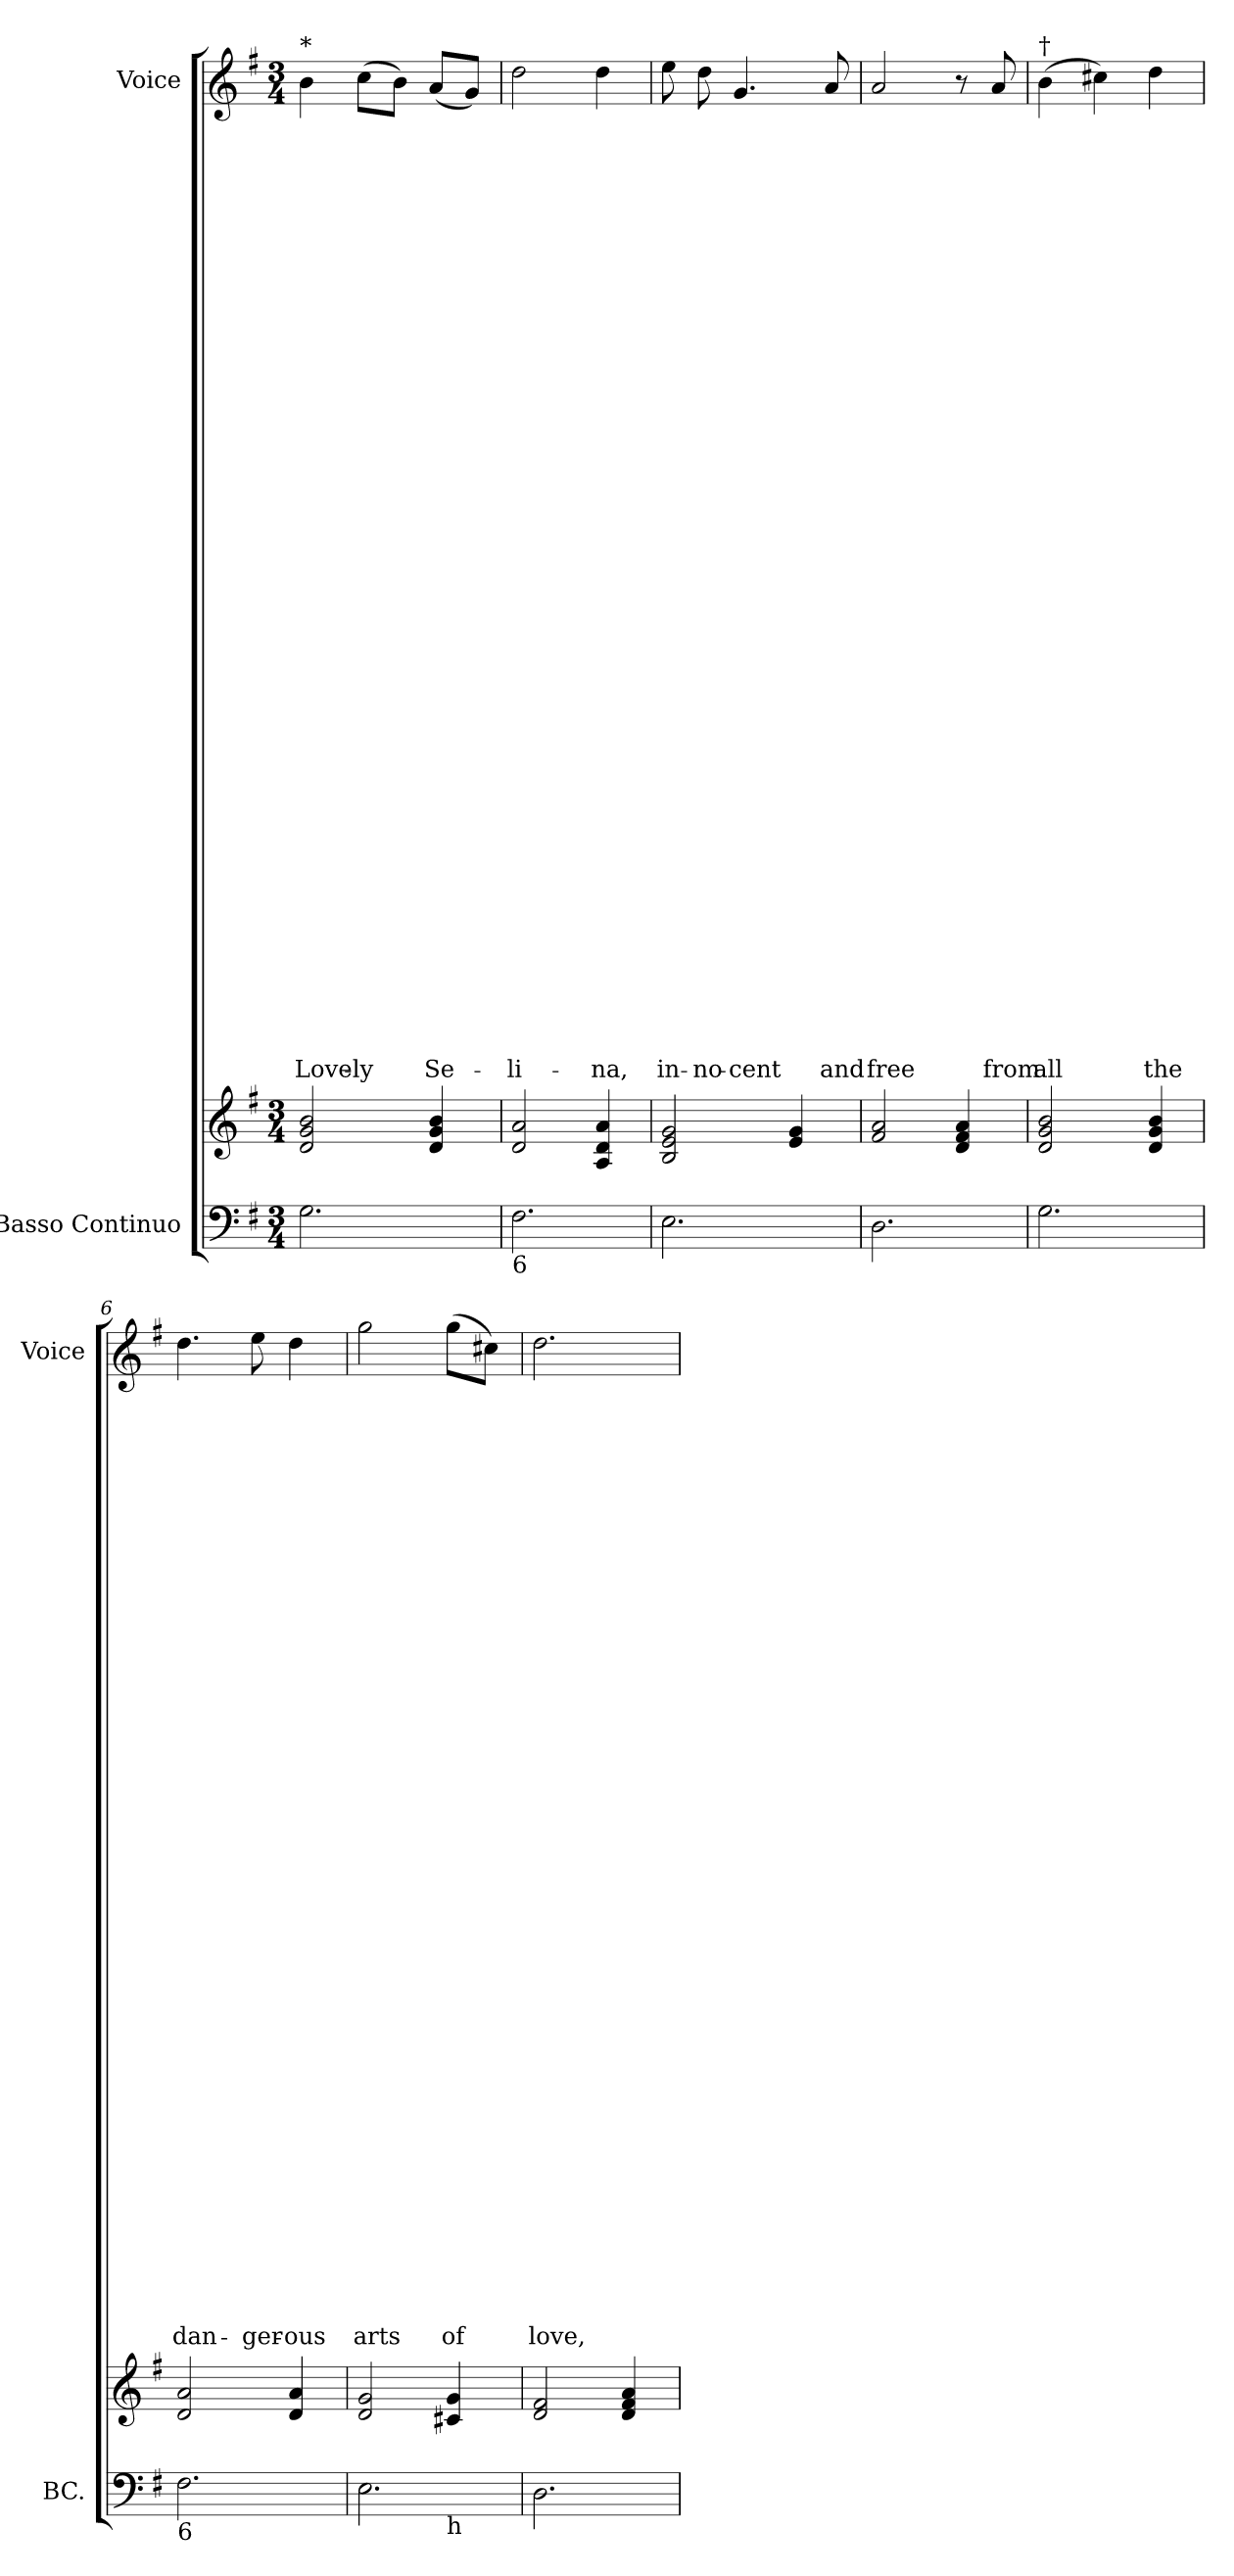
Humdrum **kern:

**kern	**kern	**kern	**text	**text	**text	**text	**text	**text	**text	**text	**text	**text	**text	**text	**text	**text	**text	**text	**text	**text	**text	**text	**text	**text	**text	**text	**text	**text	**text	**text	**text	**text	**text	**text	**text	**text	**text	**text	**text	**text	**text	**text	**text
*part2	*part2	*part1	*part1	*part1	*part1	*part1	*part1	*part1	*part1	*part1	*part1	*part1	*part1	*part1	*part1	*part1	*part1	*part1	*part1	*part1	*part1	*part1	*part1	*part1	*part1	*part1	*part1	*part1	*part1	*part1	*part1	*part1	*part1	*part1	*part1	*part1	*part1	*part1	*part1	*part1	*part1	*part1	*part1
*staff3	*staff2	*staff1	*staff1	*staff1	*staff1	*staff1	*staff1	*staff1	*staff1	*staff1	*staff1	*staff1	*staff1	*staff1	*staff1	*staff1	*staff1	*staff1	*staff1	*staff1	*staff1	*staff1	*staff1	*staff1	*staff1	*staff1	*staff1	*staff1	*staff1	*staff1	*staff1	*staff1	*staff1	*staff1	*staff1	*staff1	*staff1	*staff1	*staff1	*staff1	*staff1	*staff1	*staff1
*I"Basso Continuo	*	*I"Voice	*	*	*	*	*	*	*	*	*	*	*	*	*	*	*	*	*	*	*	*	*	*	*	*	*	*	*	*	*	*	*	*	*	*	*	*	*	*	*	*	*
*I'BC.	*	*I'Voice	*	*	*	*	*	*	*	*	*	*	*	*	*	*	*	*	*	*	*	*	*	*	*	*	*	*	*	*	*	*	*	*	*	*	*	*	*	*	*	*	*
*clefF4	*clefG2	*clefG2	*	*	*	*	*	*	*	*	*	*	*	*	*	*	*	*	*	*	*	*	*	*	*	*	*	*	*	*	*	*	*	*	*	*	*	*	*	*	*	*	*
*k[f#]	*k[f#]	*k[f#]	*	*	*	*	*	*	*	*	*	*	*	*	*	*	*	*	*	*	*	*	*	*	*	*	*	*	*	*	*	*	*	*	*	*	*	*	*	*	*	*	*
*G:	*G:	*G:	*	*	*	*	*	*	*	*	*	*	*	*	*	*	*	*	*	*	*	*	*	*	*	*	*	*	*	*	*	*	*	*	*	*	*	*	*	*	*	*	*
*M3/4	*M3/4	*M3/4	*	*	*	*	*	*	*	*	*	*	*	*	*	*	*	*	*	*	*	*	*	*	*	*	*	*	*	*	*	*	*	*	*	*	*	*	*	*	*	*	*
=1	=1	=1	=1	=1	=1	=1	=1	=1	=1	=1	=1	=1	=1	=1	=1	=1	=1	=1	=1	=1	=1	=1	=1	=1	=1	=1	=1	=1	=1	=1	=1	=1	=1	=1	=1	=1	=1	=1	=1	=1	=1	=1	=1
!	!	!LO:TX:a:i:t=*	!	!	!	!	!	!	!	!	!	!	!	!	!	!	!	!	!	!	!	!	!	!	!	!	!	!	!	!	!	!	!	!	!	!	!	!	!	!	!	!	!
!	!	!	!	!	!	!	!	!	!	!	!	!	!	!	!	!	!	!	!	!	!	!	!	!	!	!	!	!	!	!	!	!	!	!	!	!	!	!	!	!	!	!	!LO:LY:b
2.G\	2d/ 2g/ 2b/	4b\	.	.	.	.	.	.	.	.	.	.	.	.	.	.	.	.	.	.	.	.	.	.	.	.	.	.	.	.	.	.	.	.	.	.	.	.	.	.	.	.	Love-
!	!	!	!	!	!	!	!	!	!	!	!	!	!	!	!	!	!	!	!	!	!	!	!	!	!	!	!	!	!	!	!	!	!	!	!	!	!	!	!	!	!	!	!LO:LY:b
.	.	(>8cc\L	.	.	.	.	.	.	.	.	.	.	.	.	.	.	.	.	.	.	.	.	.	.	.	.	.	.	.	.	.	.	.	.	.	.	.	.	.	.	.	.	-ly
.	.	8b\J)	.	.	.	.	.	.	.	.	.	.	.	.	.	.	.	.	.	.	.	.	.	.	.	.	.	.	.	.	.	.	.	.	.	.	.	.	.	.	.	.	.
!	!	!	!	!	!	!	!	!	!	!	!	!	!	!	!	!	!	!	!	!	!	!	!	!	!	!	!	!	!	!	!	!	!	!	!	!	!	!	!	!	!	!	!LO:LY:b
.	4d/ 4g/ 4b/	(<8a/L	.	.	.	.	.	.	.	.	.	.	.	.	.	.	.	.	.	.	.	.	.	.	.	.	.	.	.	.	.	.	.	.	.	.	.	.	.	.	.	.	Se-
.	.	8g/J)	.	.	.	.	.	.	.	.	.	.	.	.	.	.	.	.	.	.	.	.	.	.	.	.	.	.	.	.	.	.	.	.	.	.	.	.	.	.	.	.	.
=2	=2	=2	=2	=2	=2	=2	=2	=2	=2	=2	=2	=2	=2	=2	=2	=2	=2	=2	=2	=2	=2	=2	=2	=2	=2	=2	=2	=2	=2	=2	=2	=2	=2	=2	=2	=2	=2	=2	=2	=2	=2	=2	=2
!LO:TX:b:t=6	!	!	!	!	!	!	!	!	!	!	!	!	!	!	!	!	!	!	!	!	!	!	!	!	!	!	!	!	!	!	!	!	!	!	!	!	!	!	!	!	!	!	!
!	!	!	!	!	!	!	!	!	!	!	!	!	!	!	!	!	!	!	!	!	!	!	!	!	!	!	!	!	!	!	!	!	!	!	!	!	!	!	!	!	!	!	!LO:LY:b
2.F#\	2d/ 2a/	2dd\	.	.	.	.	.	.	.	.	.	.	.	.	.	.	.	.	.	.	.	.	.	.	.	.	.	.	.	.	.	.	.	.	.	.	.	.	.	.	.	.	-li-
!	!	!	!	!	!	!	!	!	!	!	!	!	!	!	!	!	!	!	!	!	!	!	!	!	!	!	!	!	!	!	!	!	!	!	!	!	!	!	!	!	!	!	!LO:LY:b
.	4A/ 4d/ 4a/	4dd\	.	.	.	.	.	.	.	.	.	.	.	.	.	.	.	.	.	.	.	.	.	.	.	.	.	.	.	.	.	.	.	.	.	.	.	.	.	.	.	.	-na,
=3	=3	=3	=3	=3	=3	=3	=3	=3	=3	=3	=3	=3	=3	=3	=3	=3	=3	=3	=3	=3	=3	=3	=3	=3	=3	=3	=3	=3	=3	=3	=3	=3	=3	=3	=3	=3	=3	=3	=3	=3	=3	=3	=3
!	!	!	!	!	!	!	!	!	!	!	!	!	!	!	!	!	!	!	!	!	!	!	!	!	!	!	!	!	!	!	!	!	!	!	!	!	!	!	!	!	!	!	!LO:LY:b
2.E\	2B/ 2e/ 2g/	8ee\	.	.	.	.	.	.	.	.	.	.	.	.	.	.	.	.	.	.	.	.	.	.	.	.	.	.	.	.	.	.	.	.	.	.	.	.	.	.	.	.	in-
!	!	!	!	!	!	!	!	!	!	!	!	!	!	!	!	!	!	!	!	!	!	!	!	!	!	!	!	!	!	!	!	!	!	!	!	!	!	!	!	!	!	!	!LO:LY:b
.	.	8dd\	.	.	.	.	.	.	.	.	.	.	.	.	.	.	.	.	.	.	.	.	.	.	.	.	.	.	.	.	.	.	.	.	.	.	.	.	.	.	.	.	-no-
!	!	!	!	!	!	!	!	!	!	!	!	!	!	!	!	!	!	!	!	!	!	!	!	!	!	!	!	!	!	!	!	!	!	!	!	!	!	!	!	!	!	!	!LO:LY:b
.	.	4.g/	.	.	.	.	.	.	.	.	.	.	.	.	.	.	.	.	.	.	.	.	.	.	.	.	.	.	.	.	.	.	.	.	.	.	.	.	.	.	.	.	-cent
.	4e/ 4g/	.	.	.	.	.	.	.	.	.	.	.	.	.	.	.	.	.	.	.	.	.	.	.	.	.	.	.	.	.	.	.	.	.	.	.	.	.	.	.	.	.	.
!	!	!	!	!	!	!	!	!	!	!	!	!	!	!	!	!	!	!	!	!	!	!	!	!	!	!	!	!	!	!	!	!	!	!	!	!	!	!	!	!	!	!	!LO:LY:b
.	.	8a/	.	.	.	.	.	.	.	.	.	.	.	.	.	.	.	.	.	.	.	.	.	.	.	.	.	.	.	.	.	.	.	.	.	.	.	.	.	.	.	.	and
=4	=4	=4	=4	=4	=4	=4	=4	=4	=4	=4	=4	=4	=4	=4	=4	=4	=4	=4	=4	=4	=4	=4	=4	=4	=4	=4	=4	=4	=4	=4	=4	=4	=4	=4	=4	=4	=4	=4	=4	=4	=4	=4	=4
!	!	!	!	!	!	!	!	!	!	!	!	!	!	!	!	!	!	!	!	!	!	!	!	!	!	!	!	!	!	!	!	!	!	!	!	!	!	!	!	!	!	!	!LO:LY:b
2.D\	2f#/ 2a/	2a/	.	.	.	.	.	.	.	.	.	.	.	.	.	.	.	.	.	.	.	.	.	.	.	.	.	.	.	.	.	.	.	.	.	.	.	.	.	.	.	.	free
.	4d/ 4f#/ 4a/	8r	.	.	.	.	.	.	.	.	.	.	.	.	.	.	.	.	.	.	.	.	.	.	.	.	.	.	.	.	.	.	.	.	.	.	.	.	.	.	.	.	.
!	!	!	!	!	!	!	!	!	!	!	!	!	!	!	!	!	!	!	!	!	!	!	!	!	!	!	!	!	!	!	!	!	!	!	!	!	!	!	!	!	!	!	!LO:LY:b
.	.	8a/	.	.	.	.	.	.	.	.	.	.	.	.	.	.	.	.	.	.	.	.	.	.	.	.	.	.	.	.	.	.	.	.	.	.	.	.	.	.	.	.	from
!!LO:LB:g=z
=5	=5	=5	=5	=5	=5	=5	=5	=5	=5	=5	=5	=5	=5	=5	=5	=5	=5	=5	=5	=5	=5	=5	=5	=5	=5	=5	=5	=5	=5	=5	=5	=5	=5	=5	=5	=5	=5	=5	=5	=5	=5	=5	=5
!	!	!LO:TX:a:t=†	!	!	!	!	!	!	!	!	!	!	!	!	!	!	!	!	!	!	!	!	!	!	!	!	!	!	!	!	!	!	!	!	!	!	!	!	!	!	!	!	!
!	!	!	!	!	!	!	!	!	!	!	!	!	!	!	!	!	!	!	!	!	!	!	!	!	!	!	!	!	!	!	!	!	!	!	!	!	!	!	!	!	!	!	!LO:LY:b
2.G\	2d/ 2g/ 2b/	(>4b\	.	.	.	.	.	.	.	.	.	.	.	.	.	.	.	.	.	.	.	.	.	.	.	.	.	.	.	.	.	.	.	.	.	.	.	.	.	.	.	.	all
.	.	4cc#X\)	.	.	.	.	.	.	.	.	.	.	.	.	.	.	.	.	.	.	.	.	.	.	.	.	.	.	.	.	.	.	.	.	.	.	.	.	.	.	.	.	.
!	!	!	!	!	!	!	!	!	!	!	!	!	!	!	!	!	!	!	!	!	!	!	!	!	!	!	!	!	!	!	!	!	!	!	!	!	!	!	!	!	!	!	!LO:LY:b
.	4d/ 4g/ 4b/	4dd\	.	.	.	.	.	.	.	.	.	.	.	.	.	.	.	.	.	.	.	.	.	.	.	.	.	.	.	.	.	.	.	.	.	.	.	.	.	.	.	.	the
=6	=6	=6	=6	=6	=6	=6	=6	=6	=6	=6	=6	=6	=6	=6	=6	=6	=6	=6	=6	=6	=6	=6	=6	=6	=6	=6	=6	=6	=6	=6	=6	=6	=6	=6	=6	=6	=6	=6	=6	=6	=6	=6	=6
!LO:TX:b:t=6	!	!	!	!	!	!	!	!	!	!	!	!	!	!	!	!	!	!	!	!	!	!	!	!	!	!	!	!	!	!	!	!	!	!	!	!	!	!	!	!	!	!	!
!	!	!	!	!	!	!	!	!	!	!	!	!	!	!	!	!	!	!	!	!	!	!	!	!	!	!	!	!	!	!	!	!	!	!	!	!	!	!	!	!	!	!	!LO:LY:b
2.F#\	2d/ 2a/	4.dd\	.	.	.	.	.	.	.	.	.	.	.	.	.	.	.	.	.	.	.	.	.	.	.	.	.	.	.	.	.	.	.	.	.	.	.	.	.	.	.	.	dan-
!	!	!	!	!	!	!	!	!	!	!	!	!	!	!	!	!	!	!	!	!	!	!	!	!	!	!	!	!	!	!	!	!	!	!	!	!	!	!	!	!	!	!	!LO:LY:b
.	.	8ee\	.	.	.	.	.	.	.	.	.	.	.	.	.	.	.	.	.	.	.	.	.	.	.	.	.	.	.	.	.	.	.	.	.	.	.	.	.	.	.	.	-ger-
!	!	!	!	!	!	!	!	!	!	!	!	!	!	!	!	!	!	!	!	!	!	!	!	!	!	!	!	!	!	!	!	!	!	!	!	!	!	!	!	!	!	!	!LO:LY:b
.	4d/ 4a/	4dd\	.	.	.	.	.	.	.	.	.	.	.	.	.	.	.	.	.	.	.	.	.	.	.	.	.	.	.	.	.	.	.	.	.	.	.	.	.	.	.	.	-ous
=7	=7	=7	=7	=7	=7	=7	=7	=7	=7	=7	=7	=7	=7	=7	=7	=7	=7	=7	=7	=7	=7	=7	=7	=7	=7	=7	=7	=7	=7	=7	=7	=7	=7	=7	=7	=7	=7	=7	=7	=7	=7	=7	=7
!LO:TX:b:t=7	!	!	!	!	!	!	!	!	!	!	!	!	!	!	!	!	!	!	!	!	!	!	!	!	!	!	!	!	!	!	!	!	!	!	!	!	!	!	!	!	!	!	!
!	!	!	!	!	!	!	!	!	!	!	!	!	!	!	!	!	!	!	!	!	!	!	!	!	!	!	!	!	!	!	!	!	!	!	!	!	!	!	!	!	!	!	!LO:LY:b
*^	*	*	*	*	*	*	*	*	*	*	*	*	*	*	*	*	*	*	*	*	*	*	*	*	*	*	*	*	*	*	*	*	*	*	*	*	*	*	*	*	*	*	*
2.E\	2ryy	2d/ 2g/	2gg\	.	.	.	.	.	.	.	.	.	.	.	.	.	.	.	.	.	.	.	.	.	.	.	.	.	.	.	.	.	.	.	.	.	.	.	.	.	.	.	.	arts
!	!LO:TX:b:t=h	!	!	!	!	!	!	!	!	!	!	!	!	!	!	!	!	!	!	!	!	!	!	!	!	!	!	!	!	!	!	!	!	!	!	!	!	!	!	!	!	!	!	!
!	!	!	!	!	!	!	!	!	!	!	!	!	!	!	!	!	!	!	!	!	!	!	!	!	!	!	!	!	!	!	!	!	!	!	!	!	!	!	!	!	!	!	!	!LO:LY:b
.	4ryy	4c#X/ 4g/	(>8gg\L	.	.	.	.	.	.	.	.	.	.	.	.	.	.	.	.	.	.	.	.	.	.	.	.	.	.	.	.	.	.	.	.	.	.	.	.	.	.	.	.	of
.	.	.	8cc#X\J)	.	.	.	.	.	.	.	.	.	.	.	.	.	.	.	.	.	.	.	.	.	.	.	.	.	.	.	.	.	.	.	.	.	.	.	.	.	.	.	.	.
=8	=8	=8	=8	=8	=8	=8	=8	=8	=8	=8	=8	=8	=8	=8	=8	=8	=8	=8	=8	=8	=8	=8	=8	=8	=8	=8	=8	=8	=8	=8	=8	=8	=8	=8	=8	=8	=8	=8	=8	=8	=8	=8	=8	=8
!	!	!	!	!	!	!	!	!	!	!	!	!	!	!	!	!	!	!	!	!	!	!	!	!	!	!	!	!	!	!	!	!	!	!	!	!	!	!	!	!	!	!	!	!LO:LY:b
*v	*v	*	*	*	*	*	*	*	*	*	*	*	*	*	*	*	*	*	*	*	*	*	*	*	*	*	*	*	*	*	*	*	*	*	*	*	*	*	*	*	*	*	*	*
2.D\	2d/ 2f#/	2.dd\	.	.	.	.	.	.	.	.	.	.	.	.	.	.	.	.	.	.	.	.	.	.	.	.	.	.	.	.	.	.	.	.	.	.	.	.	.	.	.	.	love,
.	4d/ 4f#/ 4a/	.	.	.	.	.	.	.	.	.	.	.	.	.	.	.	.	.	.	.	.	.	.	.	.	.	.	.	.	.	.	.	.	.	.	.	.	.	.	.	.	.	.
=	=	=	=	=	=	=	=	=	=	=	=	=	=	=	=	=	=	=	=	=	=	=	=	=	=	=	=	=	=	=	=	=	=	=	=	=	=	=	=	=	=	=	=
*-	*-	*-	*-	*-	*-	*-	*-	*-	*-	*-	*-	*-	*-	*-	*-	*-	*-	*-	*-	*-	*-	*-	*-	*-	*-	*-	*-	*-	*-	*-	*-	*-	*-	*-	*-	*-	*-	*-	*-	*-	*-	*-	*-
